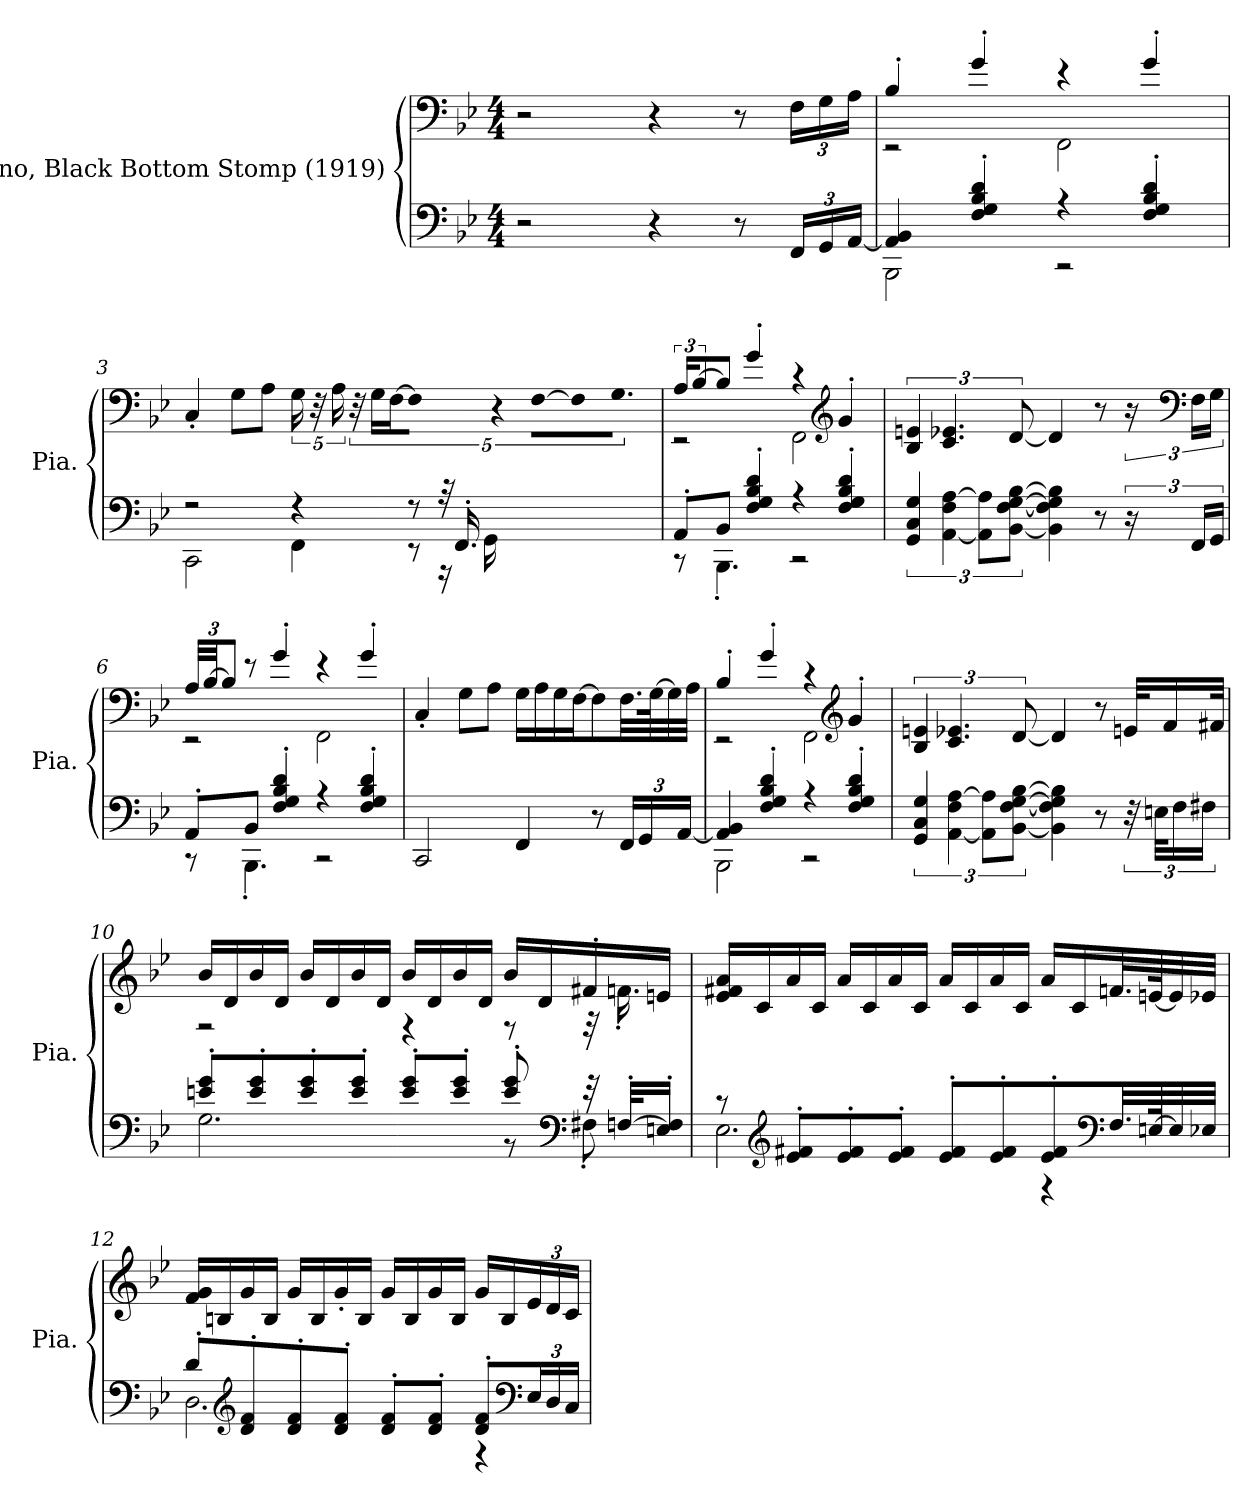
**kern	**kern
*part1	*part1
*staff2	*staff1
*I"Piano, Black Bottom Stomp (1919)	*
*I'Pia.	*
*clefF4	*clefF4
*k[b-e-]	*k[b-e-]
*M4/4	*M4/4
*MM175	*MM175
=1	=1
2r	2r
4r	4r
8r	8r
*Xbrackettup	*Xbrackettup
24FF/LL	24F\LL
24GG/	24G\
[24AA/JJ	24A\JJ
=2	=2
*^	*^
4AA/] 4BB-/	2BBB-\	4B-'/	2r
4F/' 4G/' 4B-/' 4d/'	.	4g'/	.
4r	2r	4r	2FF\
4F/' 4G/' 4B-/' 4d/'	.	4g'/	.
*	*	*v	*v
=3	=3	=3
2r	2CC\	4C'/
.	.	8G\L
.	.	8A\J
*	*	*brackettup
4r	4FF\	20G\
.	.	40r
.	.	20A\
.	.	40r
.	.	20G\LL
.	.	[20F\J
8r	8r	8F\J]
32r	16r	32r
16.FF'/	.	[32F\LLL
.	16GG\	64F\K]
.	.	32.G\JJJ
!!LO:LB:g=z
=4	=4	=4
*	*	*^
8AA'/L	8r	24A/KL	2r
.	.	[12B-/	.
8BB-/J	4.BBB-'\	8B-/J]	.
4F/' 4G/' 4B-/' 4d/'	.	4g'/	.
4r	2r	4r	2FF\
*	*	*clefG2	*
4F/' 4G/' 4B-/' 4d/'	.	4g'/	.
*v	*v	*	*
*	*v	*v
=5	=5
*brackettup	*
6GG/ 6C/ 6G/	6B-/ 6en/
[6AA\ 6F\ [6A\	6.c/ 6.e-X/
12AA\] 12A\]L	.
[12BB-\ [12F\ [12G\ [12B-\J	[12d/
4BB-\] 4F\] 4G\] 4B-\]	4d/]
8r	8r
24r	24r
*	*clefF4
24FF/LL	24F\LL
24GG/JJ	24G\JJ
=6	=6
*^	*
*	*	*Xbrackettup
*	*	*^
8AA'/L	8r	48A/LLL	2r
.	.	[48B-/JJ	.
.	.	12B-/J]	.
8BB-/J	4.BBB-'\	8r	.
4F/' 4G/' 4B-/' 4d/'	.	4g'/	.
4r	2r	4r	2FF\
4F/' 4G/' 4B-/' 4d/'	.	4g'/	.
*v	*v	*	*
*	*v	*v
!!LO:LB:g=z
=7	=7
2CC/	4C'/
.	8G\L
.	8A\J
4FF/	16G\LL
.	16A\
.	16G\
.	[16F\J
8r	8F\]
*Xbrackettup	*
24FF/LL	32.F\LL
24GG/	.
.	[64G\K
.	32G\]
[24AA/JJ	.
.	32A\JJJ
=8	=8
*^	*^
4AA/] 4BB-/	2BBB-\	4B-'/	2r
4F/' 4G/' 4B-/' 4d/'	.	4g'/	.
4r	2r	4r	2FF\
*	*	*clefG2	*
4F/' 4G/' 4B-/' 4d/'	.	4g'/	.
*v	*v	*	*
*	*v	*v
=9	=9
*brackettup	*brackettup
6GG/ 6C/ 6G/	6B-/ 6en/
[6AA\ 6F\ [6A\	6.c/ 6.e-X/
12AA\] 12A\]L	.
[12BB-\ [12F\ [12G\ [12B-\J	[12d/
4BB-\] 4F\] 4G\] 4B-\]	4d/]
8r	8r
48r	32en/KLL
48En\KLL	.
.	16f/
24F\	.
24F#X\JJ	.
.	32f#X/JJk
!!LO:LB:g=z
=10	=10
*^	*^
8en/' 8g/'L	2.G\	16b-/LL	2r
.	.	16d/	.
8e/' 8g/'	.	16b-/	.
.	.	16d/JJ	.
8e/' 8g/'	.	16b-/LL	.
.	.	16d/	.
8e/' 8g/'J	.	16b-/	.
.	.	16d/JJ	.
8e/' 8g/'L	.	16b-/LL	4r
.	.	16d/	.
8e/' 8g/'J	.	16b-/	.
.	.	16d/JJ	.
8e/' 8g/'	8r	16b-/LL	8r
.	.	16d/	.
*clefF4	*	*	*
32r	8F#X'\	16f#X'/	32r
[32Fn'/KLL	.	.	16.fn'\
16En/' 16F/]'JJ	.	16en/JJ	.
*	*	*v	*v
=11	=11	=11
8r	2.E-\	16e-/ 16f#X/ 16a/LL
.	.	16c/
*clefG2	*	*
8e-/' 8f#X/'L	.	16a/
.	.	16c/JJ
8e-/' 8f#/'	.	16a/LL
.	.	16c/
8e-/' 8f#/'J	.	16a/
.	.	16c/JJ
8e-/' 8f#/'L	.	16a/LL
.	.	16c/
8e-/' 8f#/'	.	16a/
.	.	16c/JJ
8e-/' 8f#/'	4r	16a/LL
.	.	16c/
*clefF4	*	*
32.F/LL	.	32.fn/L
[64En/K	.	[64en/K
32E/]	.	32e/]
32E-X/JJJ	.	32e-X/JJJ
!!LO:LB:g=z
=12	=12	=12
8d'/L	2.D\	16f/ 16g/LL
.	.	16Bn/
*clefG2	*	*
8d/' 8f/'	.	16g/
.	.	16B/JJ
8d/' 8f/'	.	16g/LL
.	.	16B/
8d/' 8f/'J	.	16g'/
.	.	16B/JJ
8d/' 8f/'L	.	16g/LL
.	.	16B/
8d/' 8f/'J	.	16g/
.	.	16B/JJ
8d/' 8f/'L	4r	16g/LL
.	.	16B/
*clefF4	*	*
*Xbrackettup	*	*Xbrackettup
24E-/L	.	24e-/
24D/	.	24d/
24C/JJ	.	24c/JJ
*v	*v	*
=	=
*-	*-
